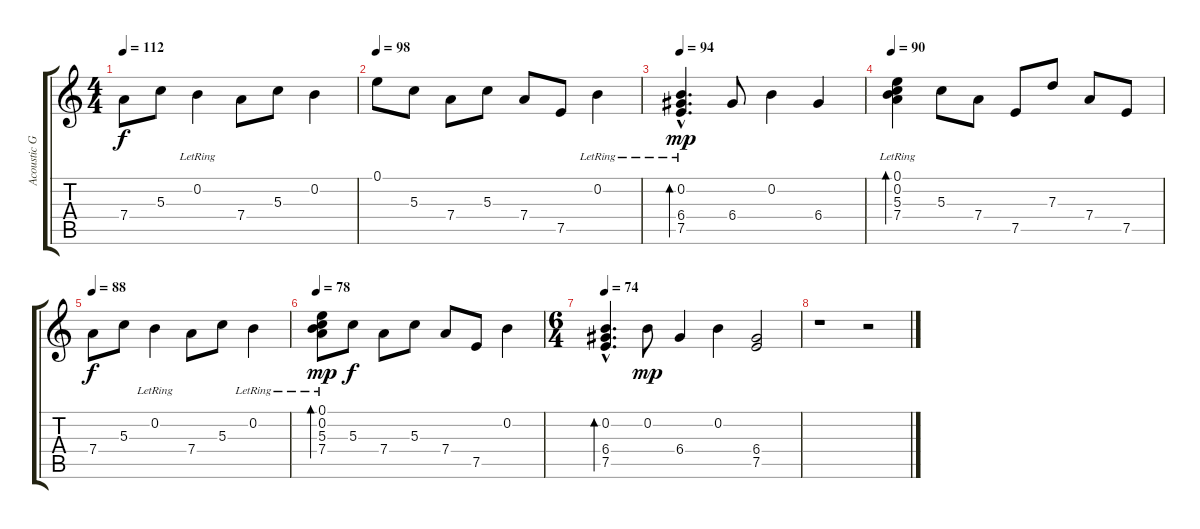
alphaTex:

\track ("Acoustic Guitar 1" "Acoustic G") {instrument acousticguitarnylon}
\staff {score tabs}
\tuning (E4 B3 G3 D3 A2 E2) {hide}
\ts (4 4)
\tempo 112
\clef g2
\ks c
7.4.8{dy f} 5.3.8 0.2{lr}.4 7.4.8 5.3.8 0.2.4 |
\tempo 98
0.1.8 5.3.8 7.4.8 5.3.8 7.4.8 7.5.8 0.2{lr}.4 |
\tempo 94
(0.2{hac lr} 6.4{hac lr} 7.5{hac lr}).4{d bd 120 dy mp} 6.4.8 0.2.4 6.4.4 |
\tempo 90
(0.1{lr} 0.2{lr} 5.3{lr} 7.4{lr}).4{bd 120} 5.3.8 7.4.8 7.5.8 7.3.8 7.4.8 7.5.8 |
\tempo 88
7.4.8{dy f} 5.3.8 0.2{lr}.4 7.4.8 5.3.8 0.2{lr}.4 |
\tempo 78
(0.1{lr} 0.2 5.3 7.4).8{bd 120 dy mp} 5.3.8{dy f} 7.4.8 5.3.8 7.4.8 7.5.8 0.2.4 |
\ts (6 4)
\tempo 74
(0.2{hac} 6.4{hac} 7.5{hac}).4{d bd 120} 0.2.8{dy mp} 6.4.4 0.2.4 (6.4 7.5).2 |
r.1 r.2
